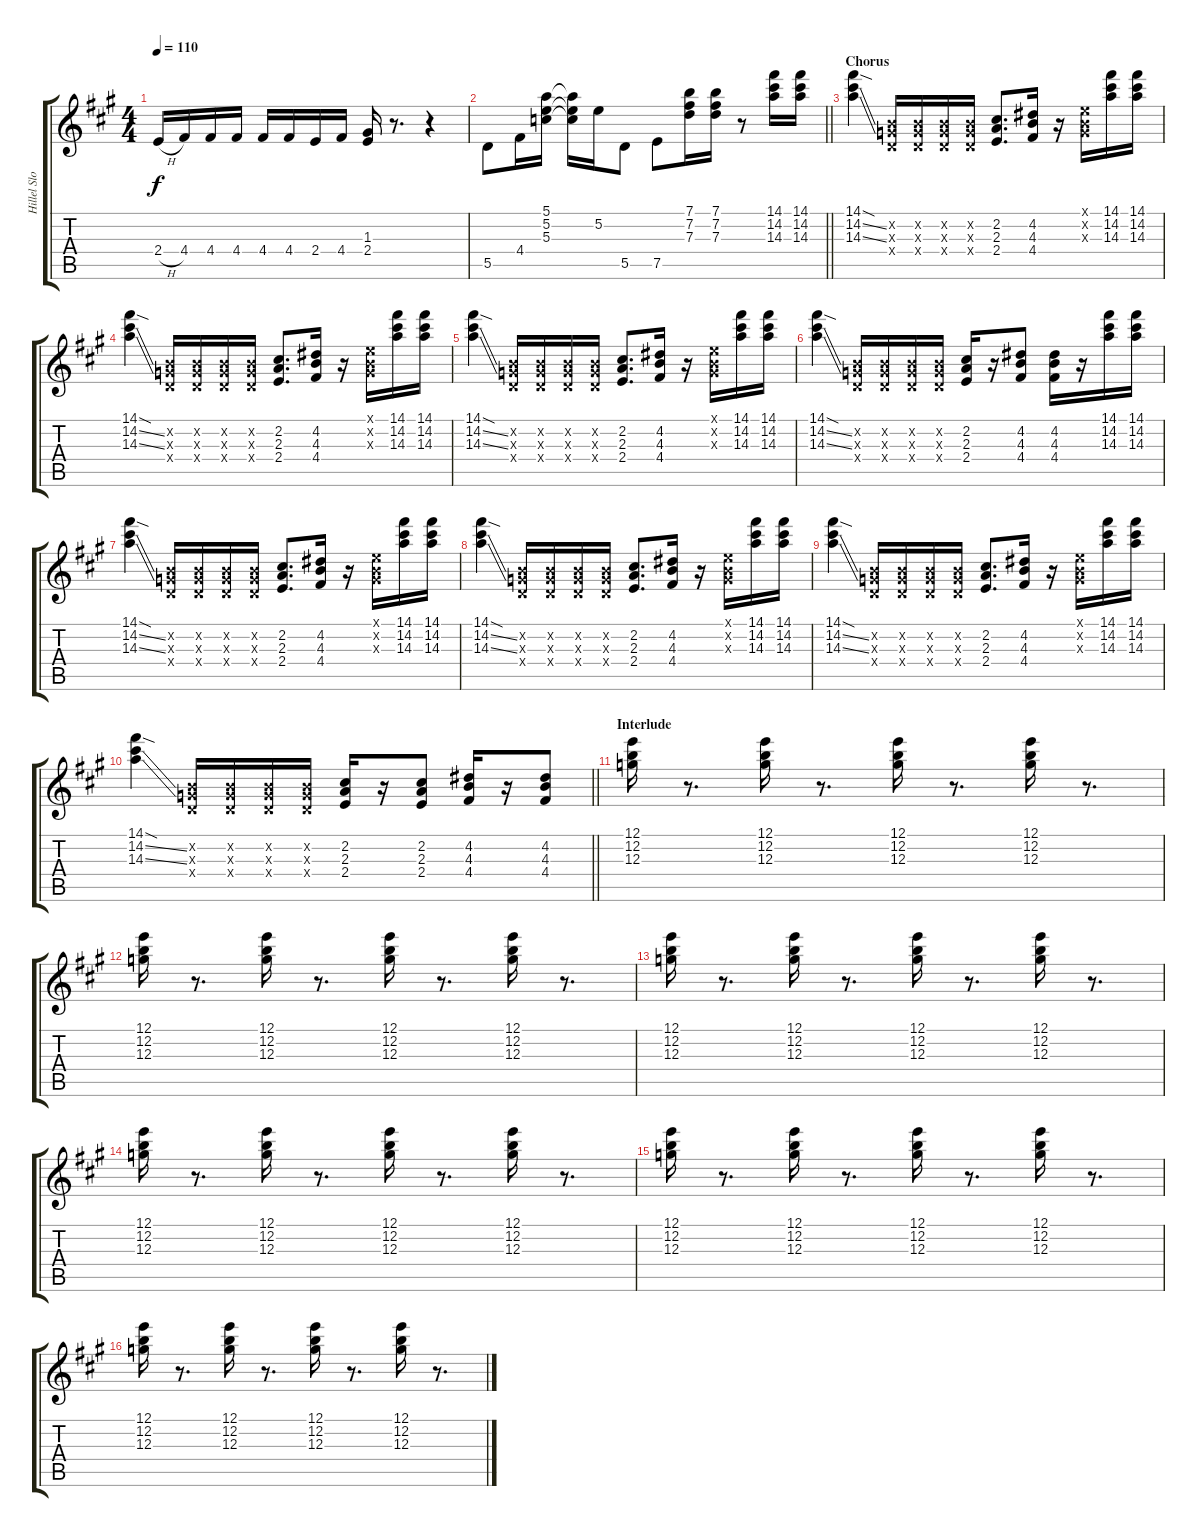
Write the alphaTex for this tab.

\track ("Hillel Slovak" "Hillel Slo") {instrument overdrivenguitar}
\staff {score tabs}
\tuning (E4 B3 G3 D3 A2 E2) {hide}
\ts (4 4)
\tempo 110
\clef g2
\ks a
2.4{h}.16{dy f} 4.4.16 4.4.16 4.4.16 4.4.16 4.4.16 2.4.16 4.4.16 (1.3 2.4).16 r.8{d} r.4 |
\barLineRight lightlight
5.5.8 4.4.16 (5.1 5.2 5.3).16 (5.1{t} 5.2{t} 5.3{t}).16 5.2.16 5.5.8 7.5.8 (7.1 7.2 7.3).16 (7.1 7.2 7.3).16 r.8 (14.1 14.2 14.3).16 (14.1 14.2 14.3).16 |
\section ("" "Chorus")
(14.1{sod} 14.2{ss} 14.3{ss}).4 (0.2{x} 0.3{x} 0.4{x}).16 (0.2{x} 0.3{x} 0.4{x}).16 (0.2{x} 0.3{x} 0.4{x}).16 (0.2{x} 0.3{x} 0.4{x}).16 (2.2 2.3 2.4).8{d} (4.2 4.3 4.4).16 r.16 (0.1{x} 0.2{x} 0.3{x}).16 (14.1 14.2 14.3).16 (14.1 14.2 14.3).16 |
(14.1{sod} 14.2{ss} 14.3{ss}).4 (0.2{x} 0.3{x} 0.4{x}).16 (0.2{x} 0.3{x} 0.4{x}).16 (0.2{x} 0.3{x} 0.4{x}).16 (0.2{x} 0.3{x} 0.4{x}).16 (2.2 2.3 2.4).8{d} (4.2 4.3 4.4).16 r.16 (0.1{x} 0.2{x} 0.3{x}).16 (14.1 14.2 14.3).16 (14.1 14.2 14.3).16 |
(14.1{sod} 14.2{ss} 14.3{ss}).4 (0.2{x} 0.3{x} 0.4{x}).16 (0.2{x} 0.3{x} 0.4{x}).16 (0.2{x} 0.3{x} 0.4{x}).16 (0.2{x} 0.3{x} 0.4{x}).16 (2.2 2.3 2.4).8{d} (4.2 4.3 4.4).16 r.16 (0.1{x} 0.2{x} 0.3{x}).16 (14.1 14.2 14.3).16 (14.1 14.2 14.3).16 |
(14.1{sod} 14.2{ss} 14.3{ss}).4 (0.2{x} 0.3{x} 0.4{x}).16 (0.2{x} 0.3{x} 0.4{x}).16 (0.2{x} 0.3{x} 0.4{x}).16 (0.2{x} 0.3{x} 0.4{x}).16 (2.2 2.3 2.4).16 r.16 (4.2 4.3 4.4).8 (4.2 4.3 4.4).16 r.16 (14.1 14.2 14.3).16 (14.1 14.2 14.3).16 |
(14.1{sod} 14.2{ss} 14.3{ss}).4 (0.2{x} 0.3{x} 0.4{x}).16 (0.2{x} 0.3{x} 0.4{x}).16 (0.2{x} 0.3{x} 0.4{x}).16 (0.2{x} 0.3{x} 0.4{x}).16 (2.2 2.3 2.4).8{d} (4.2 4.3 4.4).16 r.16 (0.1{x} 0.2{x} 0.3{x}).16 (14.1 14.2 14.3).16 (14.1 14.2 14.3).16 |
(14.1{sod} 14.2{ss} 14.3{ss}).4 (0.2{x} 0.3{x} 0.4{x}).16 (0.2{x} 0.3{x} 0.4{x}).16 (0.2{x} 0.3{x} 0.4{x}).16 (0.2{x} 0.3{x} 0.4{x}).16 (2.2 2.3 2.4).8{d} (4.2 4.3 4.4).16 r.16 (0.1{x} 0.2{x} 0.3{x}).16 (14.1 14.2 14.3).16 (14.1 14.2 14.3).16 |
(14.1{sod} 14.2{ss} 14.3{ss}).4 (0.2{x} 0.3{x} 0.4{x}).16 (0.2{x} 0.3{x} 0.4{x}).16 (0.2{x} 0.3{x} 0.4{x}).16 (0.2{x} 0.3{x} 0.4{x}).16 (2.2 2.3 2.4).8{d} (4.2 4.3 4.4).16 r.16 (0.1{x} 0.2{x} 0.3{x}).16 (14.1 14.2 14.3).16 (14.1 14.2 14.3).16 |
\barLineRight lightlight
(14.1{sod} 14.2{ss} 14.3{ss}).4 (0.2{x} 0.3{x} 0.4{x}).16 (0.2{x} 0.3{x} 0.4{x}).16 (0.2{x} 0.3{x} 0.4{x}).16 (0.2{x} 0.3{x} 0.4{x}).16 (2.2 2.3 2.4).16 r.16 (2.2 2.3 2.4).8 (4.2 4.3 4.4).16 r.16 (4.2 4.3 4.4).8 |
\section ("" "Interlude")
(12.1 12.2 12.3).16 r.8{d} (12.1 12.2 12.3).16 r.8{d} (12.1 12.2 12.3).16 r.8{d} (12.1 12.2 12.3).16 r.8{d} |
(12.1 12.2 12.3).16 r.8{d} (12.1 12.2 12.3).16 r.8{d} (12.1 12.2 12.3).16 r.8{d} (12.1 12.2 12.3).16 r.8{d} |
(12.1 12.2 12.3).16 r.8{d} (12.1 12.2 12.3).16 r.8{d} (12.1 12.2 12.3).16 r.8{d} (12.1 12.2 12.3).16 r.8{d} |
(12.1 12.2 12.3).16 r.8{d} (12.1 12.2 12.3).16 r.8{d} (12.1 12.2 12.3).16 r.8{d} (12.1 12.2 12.3).16 r.8{d} |
(12.1 12.2 12.3).16 r.8{d} (12.1 12.2 12.3).16 r.8{d} (12.1 12.2 12.3).16 r.8{d} (12.1 12.2 12.3).16 r.8{d} |
(12.1 12.2 12.3).16 r.8{d} (12.1 12.2 12.3).16 r.8{d} (12.1 12.2 12.3).16 r.8{d} (12.1 12.2 12.3).16 r.8{d}
